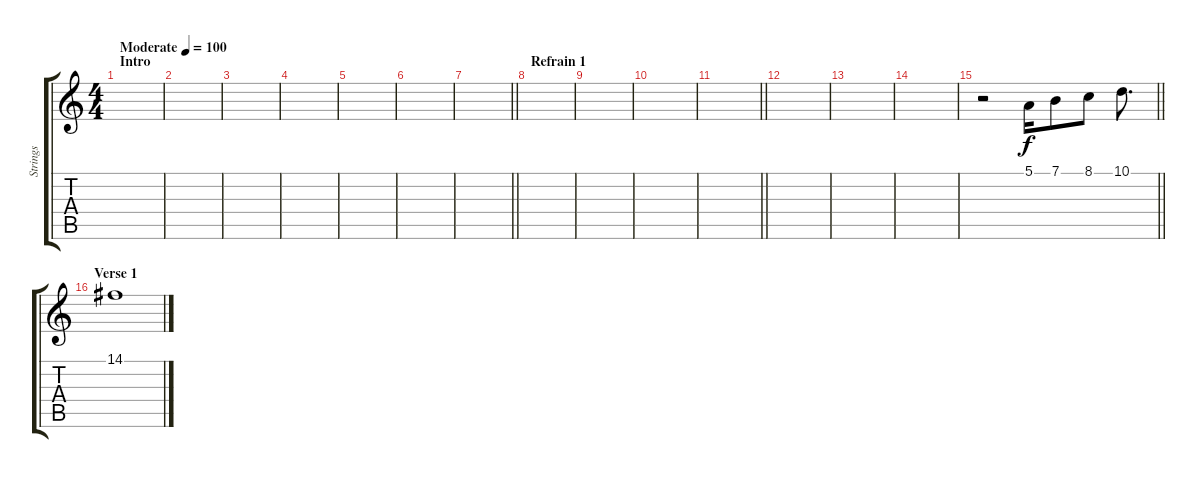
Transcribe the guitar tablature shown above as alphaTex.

\track ("Strings" "Strings") {instrument tremolostrings}
\staff {score tabs}
\tuning (E4 B3 G3 D3 A2 E2) {hide}
\ts (4 4)
\section ("" "Intro")
\tempo (100 "Moderate")
\clef g2
\ks c
|
|
|
|
|
|
\barLineRight lightlight
|
\section ("" "Refrain 1")
|
|
|
\barLineRight lightlight
|
|
|
|
\barLineRight lightlight
r.2 5.1.16 7.1.8 8.1.8 10.1.8{d} |
\section ("" "Verse 1")
14.1.1{dy f}
